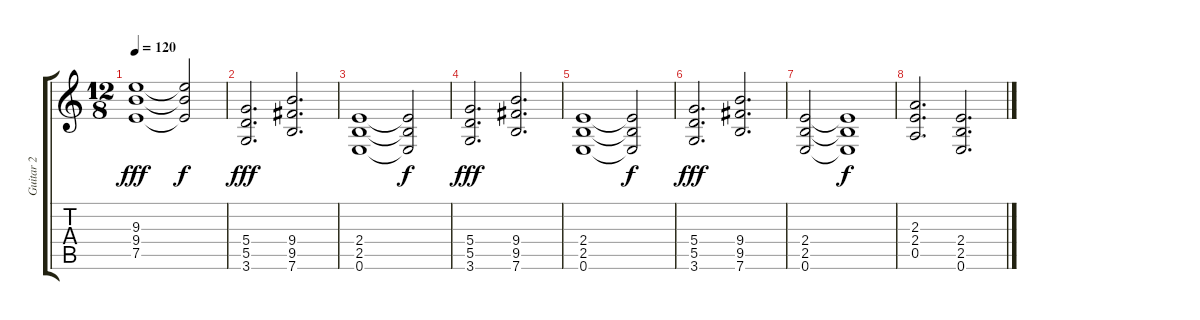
\track ("Guitar 2" "Guitar 2") {instrument distortionguitar}
\staff {score tabs}
\tuning (E4 B3 G3 D3 A2 E2) {hide}
\ts (12 8)
\tempo 120
\clef g2
\ks c
(9.3 9.4 7.5).1{dy fff} (9.3{t} 9.4{t} 7.5{t}).2{dy f} |
(5.4 5.5 3.6).2{d dy fff} (9.4 9.5 7.6).2{d} |
(2.4 2.5 0.6).1 (2.4{t} 2.5{t} 0.6{t}).2{dy f} |
(5.4 5.5 3.6).2{d dy fff} (9.4 9.5 7.6).2{d} |
(2.4 2.5 0.6).1 (2.4{t} 2.5{t} 0.6{t}).2{dy f} |
(5.4 5.5 3.6).2{d dy fff} (9.4 9.5 7.6).2{d} |
(2.4 2.5 0.6).2 (2.4{t} 2.5{t} 0.6{t}).1{dy f} |
(2.3 2.4 0.5).2{d} (2.4 2.5 0.6).2{d}
